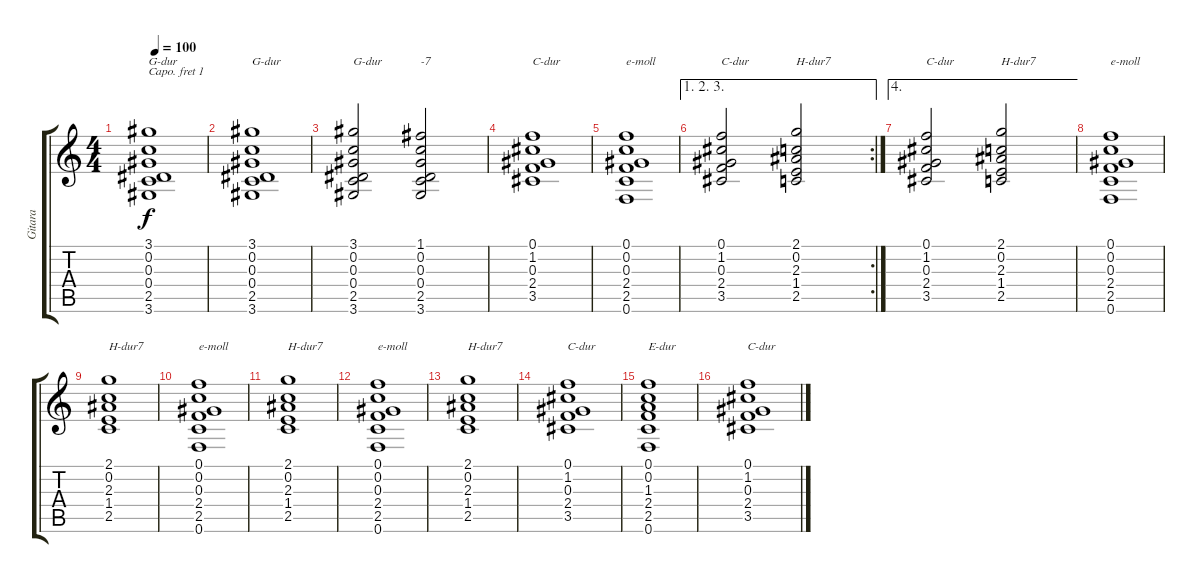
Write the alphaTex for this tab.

\track ("Gitara" "Gitara") {instrument acousticguitarnylon}
\staff {score tabs}
\capo 1
\tuning (E4 B3 G3 D3 A2 E2) {hide}
\ts (4 4)
\tempo 100
\clef g2
\ks c
(3.1 0.2 0.3 0.4 2.5 3.6).1{txt "G-dur" dy f} |
(3.1 0.2 0.3 0.4 2.5 3.6).1{txt "G-dur"} |
(3.1 0.2 0.3 0.4 2.5 3.6).2{txt "G-dur"} (1.1 0.2 0.3 0.4 2.5 3.6).2{txt "-7"} |
(0.1 1.2 0.3 2.4 3.5).1{txt "C-dur"} |
(0.1 0.2 0.3 2.4 2.5 0.6).1{txt "e-moll"} |
\ae (1 2 3)
\rc 2
(0.1 1.2 0.3 2.4 3.5).2{txt "C-dur"} (2.1 0.2 2.3 1.4 2.5).2{txt "H-dur7"} |
\ae 4
(0.1 1.2 0.3 2.4 3.5).2{txt "C-dur"} (2.1 0.2 2.3 1.4 2.5).2{txt "H-dur7"} |
(0.1 0.2 0.3 2.4 2.5 0.6).1{txt "e-moll"} |
(2.1 0.2 2.3 1.4 2.5).1{txt "H-dur7"} |
(0.1 0.2 0.3 2.4 2.5 0.6).1{txt "e-moll"} |
(2.1 0.2 2.3 1.4 2.5).1{txt "H-dur7"} |
(0.1 0.2 0.3 2.4 2.5 0.6).1{txt "e-moll"} |
(2.1 0.2 2.3 1.4 2.5).1{txt "H-dur7"} |
(0.1 1.2 0.3 2.4 3.5).1{txt "C-dur"} |
(0.1 0.2 1.3 2.4 2.5 0.6).1{txt "E-dur"} |
(0.1 1.2 0.3 2.4 3.5).1{txt "C-dur"}
